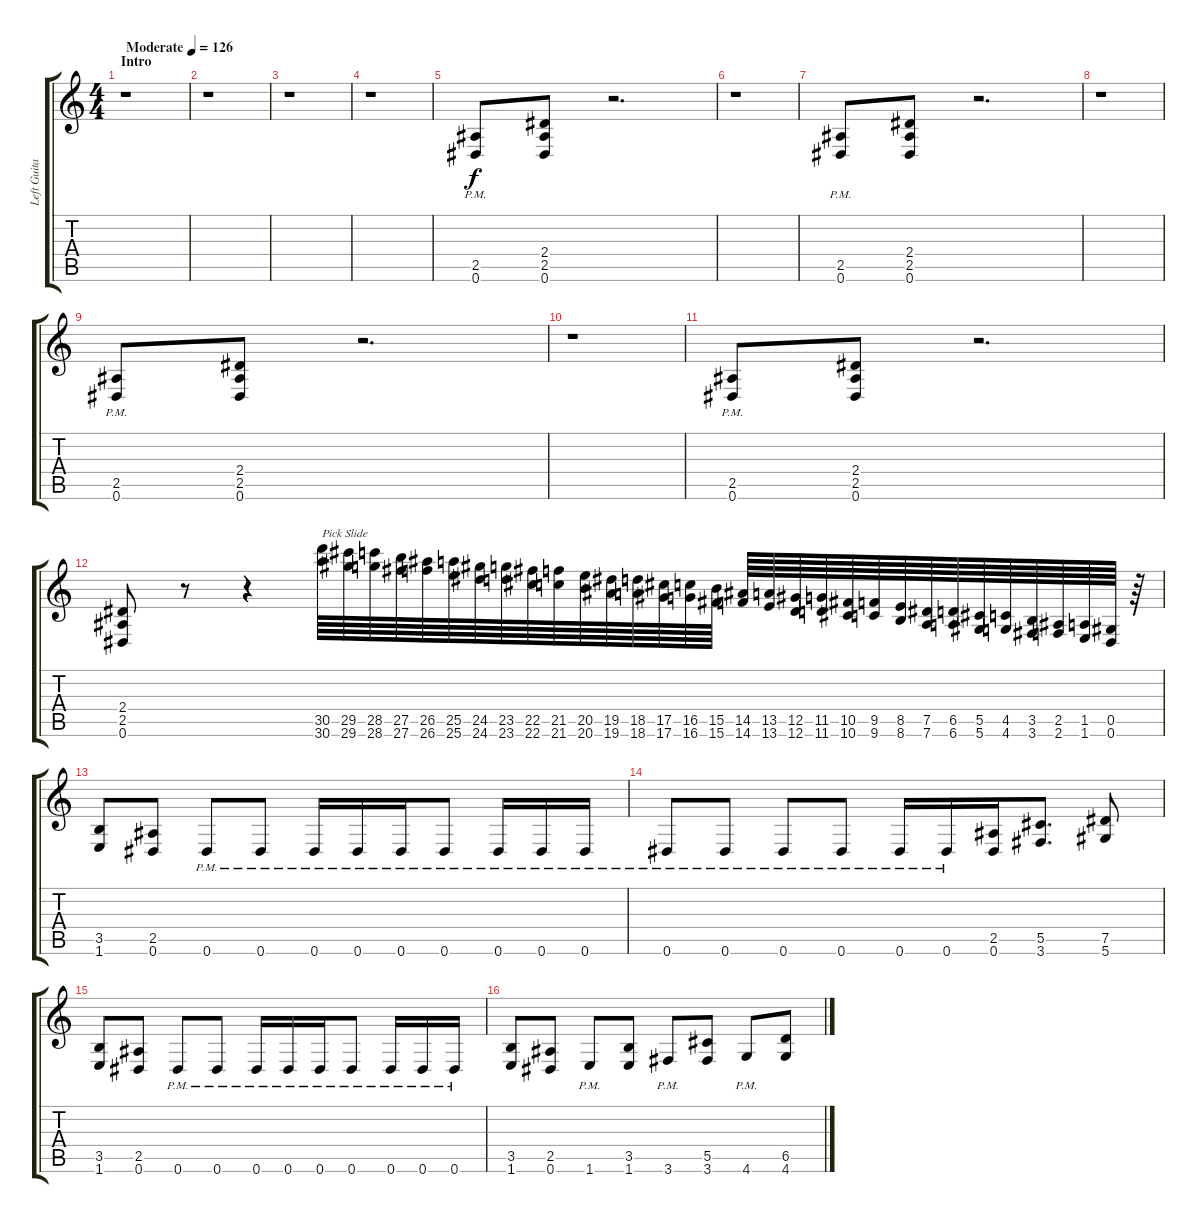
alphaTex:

\track ("Left Guitar" "Left Guita") {instrument distortionguitar}
\staff {score tabs}
\tuning (Eb4 Bb3 Gb3 Db3 Ab2 Eb2) {hide}
\ts (4 4)
\section ("" "Intro")
\tempo (126 "Moderate")
\clef g2
\ks c
r.1{dy f instrument distortionguitar} |
r.1 |
r.1 |
r.1 |
(2.5{pm} 0.6{pm}).8 (2.4 2.5 0.6).8 r.2{d} |
r.1 |
(2.5{pm} 0.6{pm}).8 (2.4 2.5 0.6).8 r.2{d} |
r.1 |
(2.5{pm} 0.6{pm}).8 (2.4 2.5 0.6).8 r.2{d} |
r.1 |
(2.5{pm} 0.6{pm}).8 (2.4 2.5 0.6).8 r.2{d} |
(2.4 2.5 0.6).8 r.8 r.4 (30.5 30.6).64{txt "Pick Slide" instrument guitarfretnoise} (29.5 29.6).64 (28.5 28.6).64 (27.5 27.6).64 (26.5 26.6).64 (25.5 25.6).64 (24.5 24.6).64 (23.5 23.6).64 (22.5 22.6).64 (21.5 21.6).64 (20.5 20.6).64 (19.5 19.6).64 (18.5 18.6).64 (17.5 17.6).64 (16.5 16.6).64 (15.5 15.6).64 (14.5 14.6).64 (13.5 13.6).64 (12.5 12.6).64 (11.5 11.6).64 (10.5 10.6).64 (9.5 9.6).64 (8.5 8.6).64 (7.5 7.6).64 (6.5 6.6).64 (5.5 5.6).64 (4.5 4.6).64 (3.5 3.6).64 (2.5 2.6).64 (1.5 1.6).64 (0.5 0.6).64 r.64 |
(3.5 1.6).8{instrument distortionguitar} (2.5 0.6).8 0.6{pm}.8 0.6{pm}.8 0.6{pm}.16 0.6{pm}.16 0.6{pm}.16 0.6{pm}.8 0.6{pm}.16 0.6{pm}.16 0.6{pm}.16 |
0.6{pm}.8 0.6{pm}.8 0.6{pm}.8 0.6{pm}.8 0.6{pm}.16 0.6{pm}.16 (2.5 0.6).16 (5.5 3.6).8{d} (7.5 5.6).8 |
(3.5 1.6).8 (2.5 0.6).8 0.6{pm}.8 0.6{pm}.8 0.6{pm}.16 0.6{pm}.16 0.6{pm}.16 0.6{pm}.8 0.6{pm}.16 0.6{pm}.16 0.6{pm}.16 |
(3.5 1.6).8 (2.5 0.6).8 1.6{pm}.8 (3.5 1.6).8 3.6{pm}.8 (5.5 3.6).8 4.6{pm}.8 (6.5 4.6).8
